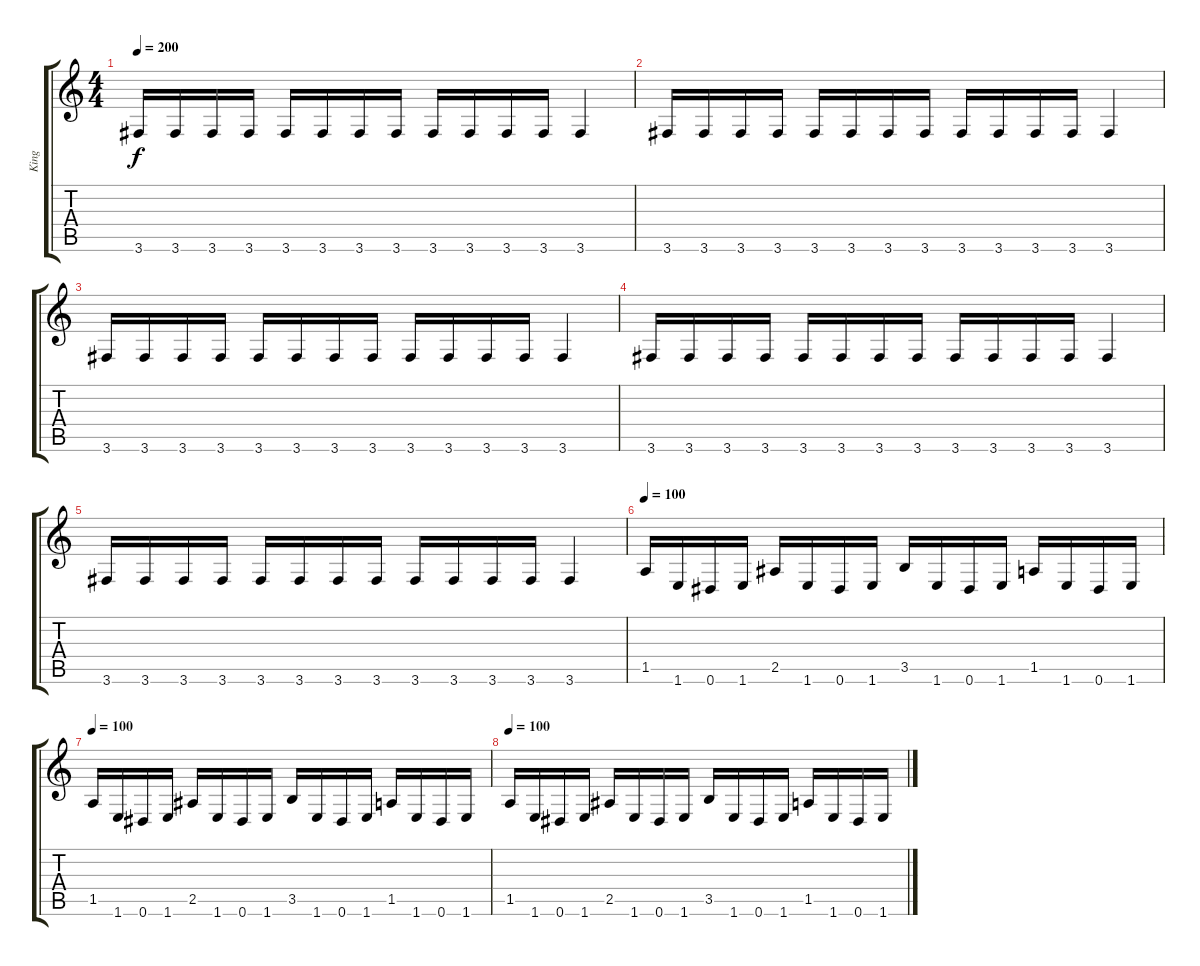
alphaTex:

\track ("King" "King") {instrument distortionguitar}
\staff {score tabs}
\tuning (Eb4 Bb3 Gb3 Db3 Ab2 Eb2) {hide}
\ts (4 4)
\tempo 200
\clef g2
\ks c
3.6.16{dy f} 3.6.16 3.6.16 3.6.16 3.6.16 3.6.16 3.6.16 3.6.16 3.6.16 3.6.16 3.6.16 3.6.16 3.6.4 |
3.6.16 3.6.16 3.6.16 3.6.16 3.6.16 3.6.16 3.6.16 3.6.16 3.6.16 3.6.16 3.6.16 3.6.16 3.6.4 |
3.6.16 3.6.16 3.6.16 3.6.16 3.6.16 3.6.16 3.6.16 3.6.16 3.6.16 3.6.16 3.6.16 3.6.16 3.6.4 |
3.6.16 3.6.16 3.6.16 3.6.16 3.6.16 3.6.16 3.6.16 3.6.16 3.6.16 3.6.16 3.6.16 3.6.16 3.6.4 |
3.6.16 3.6.16 3.6.16 3.6.16 3.6.16 3.6.16 3.6.16 3.6.16 3.6.16 3.6.16 3.6.16 3.6.16 3.6.4 |
\tempo 100
1.5.16 1.6.16 0.6.16 1.6.16 2.5.16 1.6.16 0.6.16 1.6.16 3.5.16 1.6.16 0.6.16 1.6.16 1.5.16 1.6.16 0.6.16 1.6.16 |
\tempo 100
1.5.16 1.6.16 0.6.16 1.6.16 2.5.16 1.6.16 0.6.16 1.6.16 3.5.16 1.6.16 0.6.16 1.6.16 1.5.16 1.6.16 0.6.16 1.6.16 |
\tempo 110
\tempo 100
1.5.16 1.6.16 0.6.16 1.6.16 2.5.16 1.6.16 0.6.16 1.6.16 3.5.16 1.6.16 0.6.16 1.6.16 1.5.16 1.6.16 0.6.16 1.6.16
